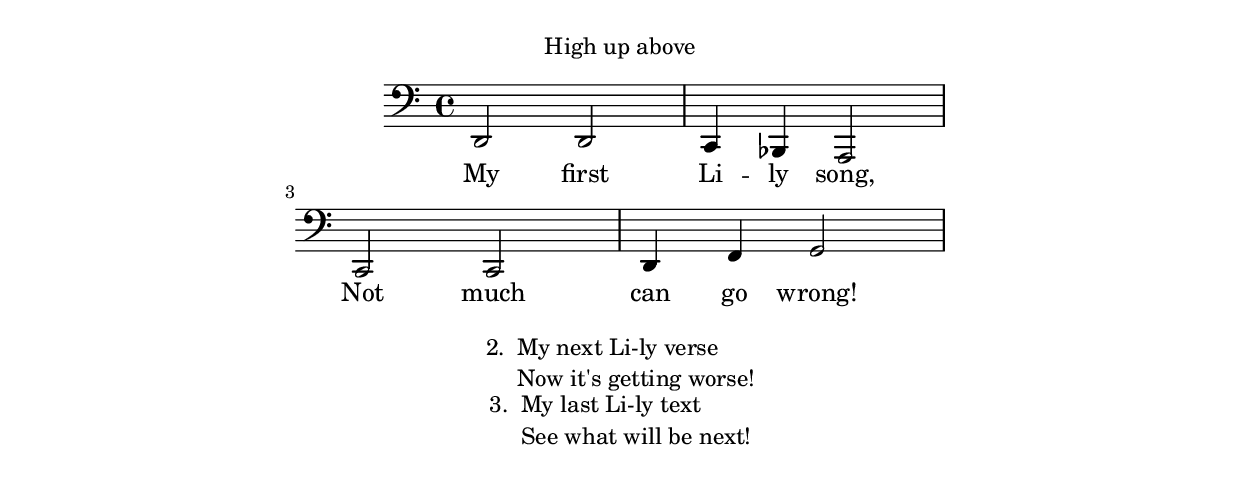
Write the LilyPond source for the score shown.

\version "2.7.32"

\header {

    texidoc = "Markup texts are rendered above or below a score."

}

\paper {
    line-width = #110
}

%% using Book and Score to get text in lilypond-book 
\book {
    \markup {
	\fill-line { "High up above" }
    }
    \score {
	<<
	    \relative {
		\clef bass
		d,2 d c4 bes a2 \break
		c2 c d4 f g2
	    }
	    \addlyrics {
		My first Li -- ly song,
		Not much can go wrong!
	    }
	>>
    }
    \markup {
	%%TODO: make \verse markup.
	\fill-line {
	    \line {
		"2. "
		\column {
		    \line { My next Li-ly verse }
		    \line { Now it's getting worse! }
		}
	    }
	}
    }
    \markup {
	\fill-line {
	    \line {
		"3. "
		\column {
		    \line { My last Li-ly text }
		    \line { See what will be next! }
		}
	    }
	}
    }
}